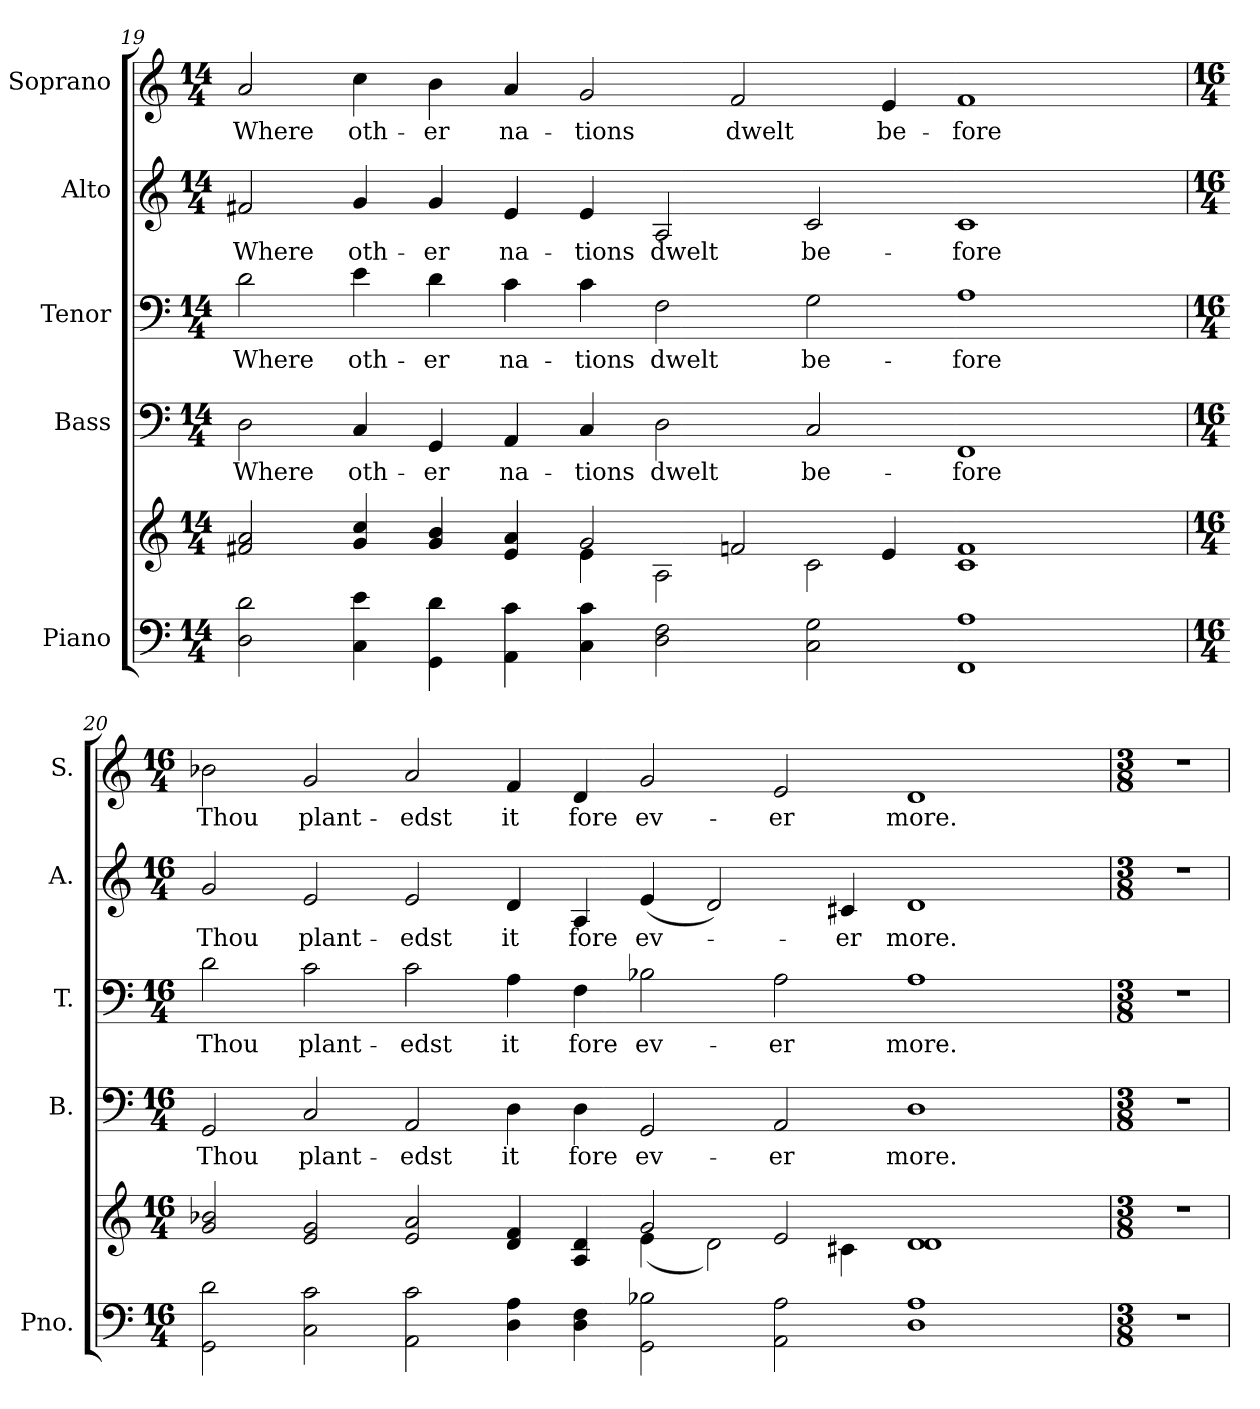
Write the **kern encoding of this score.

**kern	**kern	**kern	**text	**kern	**text	**kern	**text	**kern	**text
*part5	*part5	*part4	*part4	*part3	*part3	*part2	*part2	*part1	*part1
*staff6	*staff5	*staff4	*staff4	*staff3	*staff3	*staff2	*staff2	*staff1	*staff1
*I"Piano	*	*I"Bass	*	*I"Tenor	*	*I"Alto	*	*I"Soprano	*
*I'Pno.	*	*I'B.	*	*I'T.	*	*I'A.	*	*I'S.	*
!!LO:PB:g=z
*clefF4	*clefG2	*clefF4	*	*clefF4	*	*clefG2	*	*clefG2	*
*k[]	*k[]	*k[]	*	*k[]	*	*k[]	*	*k[]	*
*C:	*C:	*C:	*	*C:	*	*C:	*	*C:	*
*M14/4	*M14/4	*M14/4	*	*M14/4	*	*M14/4	*	*M14/4	*
=19	=19	=19	=19	=19	=19	=19	=19	=19	=19
*	*^	*	*	*	*	*	*	*	*
!	!	!	!	!LO:LY:b:color=#000000	!	!	!	!	!	!
!	!	!	!	!	!	!LO:LY:b:color=#000000	!	!	!	!
!	!	!	!	!	!	!	!	!LO:LY:b:color=#000000	!	!
!	!	!	!	!	!	!	!	!	!	!LO:LY:b:color=#000000
2Di\ 2di	2f#Xi/ 2ai	1ryy	2Di\	Where	2di\	Where	2f#Xi/	Where	2ai/	Where
!	!	!	!	!LO:LY:b:color=#000000	!	!	!	!	!	!
!	!	!	!	!	!	!LO:LY:b:color=#000000	!	!	!	!
!	!	!	!	!	!	!	!	!LO:LY:b:color=#000000	!	!
!	!	!	!	!	!	!	!	!	!	!LO:LY:b:color=#000000
4Ci\ 4ei	4gi/ 4cci	.	4Ci/	oth-	4ei\	oth-	4gi/	oth-	4cci\	oth-
!	!	!	!	!LO:LY:b:color=#000000	!	!	!	!	!	!
!	!	!	!	!	!	!LO:LY:b:color=#000000	!	!	!	!
!	!	!	!	!	!	!	!	!LO:LY:b:color=#000000	!	!
!	!	!	!	!	!	!	!	!	!	!LO:LY:b:color=#000000
4GGi\ 4di	4gi/ 4bi	.	4GGi/	-er	4di\	-er	4gi/	-er	4bi\	-er
!	!	!	!	!LO:LY:b:color=#000000	!	!	!	!	!	!
!	!	!	!	!	!	!LO:LY:b:color=#000000	!	!	!	!
!	!	!	!	!	!	!	!	!LO:LY:b:color=#000000	!	!
!	!	!	!	!	!	!	!	!	!	!LO:LY:b:color=#000000
4AAi\ 4ci	4ei/ 4ai	4ryy	4AAi/	na-	4ci\	na-	4ei/	na-	4ai/	na-
!	!	!	!	!LO:LY:b:color=#000000	!	!	!	!	!	!
!	!	!	!	!	!	!LO:LY:b:color=#000000	!	!	!	!
!	!	!	!	!	!	!	!	!LO:LY:b:color=#000000	!	!
!	!	!	!	!	!	!	!	!	!	!LO:LY:b:color=#000000
4Ci\ 4ci	2gi/	4ei\	4Ci/	-tions	4ci\	-tions	4ei/	-tions	2gi/	-tions
!	!	!	!	!LO:LY:b:color=#000000	!	!	!	!	!	!
!	!	!	!	!	!	!LO:LY:b:color=#000000	!	!	!	!
!	!	!	!	!	!	!	!	!LO:LY:b:color=#000000	!	!
2Di\ 2Fi	.	2Ai\	2Di\	dwelt	2Fi\	dwelt	2Ai/	dwelt	.	.
!	!	!	!	!	!	!	!	!	!	!LO:LY:b:color=#000000
.	2fni/	.	.	.	.	.	.	.	2fi/	dwelt
!	!	!	!	!LO:LY:b:color=#000000	!	!	!	!	!	!
!	!	!	!	!	!	!LO:LY:b:color=#000000	!	!	!	!
!	!	!	!	!	!	!	!	!LO:LY:b:color=#000000	!	!
2Ci\ 2Gi	.	2ci\	2Ci/	be-	2Gi\	be-	2ci/	be-	.	.
!	!	!	!	!	!	!	!	!	!	!LO:LY:b:color=#000000
.	4ei/	.	.	.	.	.	.	.	4ei/	be-
!	!	!	!	!LO:LY:b:color=#000000	!	!	!	!	!	!
!	!	!	!	!	!	!LO:LY:b:color=#000000	!	!	!	!
!	!	!	!	!	!	!	!	!LO:LY:b:color=#000000	!	!
!	!	!	!	!	!	!	!	!	!	!LO:LY:b:color=#000000
1FFi 1Ai	1ci 1fi	2ryy	1FFi	-fore	1Ai	-fore	1ci	-fore	1fi	-fore
.	.	2ryy	.	.	.	.	.	.	.	.
=20	=20	=20	=20	=20	=20	=20	=20	=20	=20	=20
*M16/4	*M16/4	*	*M16/4	*	*M16/4	*	*M16/4	*	*M16/4	*
!	!	!	!	!LO:LY:b:color=#000000	!	!	!	!	!	!
!	!	!	!	!	!	!LO:LY:b:color=#000000	!	!	!	!
!	!	!	!	!	!	!	!	!LO:LY:b:color=#000000	!	!
!	!	!	!	!	!	!	!	!	!	!LO:LY:b:color=#000000
2GGi\ 2di	2gi/ 2b-Xi	1ryy	2GGi/	Thou	2di\	Thou	2gi/	Thou	2b-Xi\	Thou
!	!	!	!	!LO:LY:b:color=#000000	!	!	!	!	!	!
!	!	!	!	!	!	!LO:LY:b:color=#000000	!	!	!	!
!	!	!	!	!	!	!	!	!LO:LY:b:color=#000000	!	!
!	!	!	!	!	!	!	!	!	!	!LO:LY:b:color=#000000
2Ci\ 2ci	2ei/ 2gi	.	2Ci/	plant-	2ci\	plant-	2ei/	plant-	2gi/	plant-
!	!	!	!	!LO:LY:b:color=#000000	!	!	!	!	!	!
!	!	!	!	!	!	!LO:LY:b:color=#000000	!	!	!	!
!	!	!	!	!	!	!	!	!LO:LY:b:color=#000000	!	!
!	!	!	!	!	!	!	!	!	!	!LO:LY:b:color=#000000
2AAi\ 2ci	2ei/ 2ai	2ryy	2AAi/	-edst	2ci\	-edst	2ei/	-edst	2ai/	-edst
!	!	!	!	!LO:LY:b:color=#000000	!	!	!	!	!	!
!	!	!	!	!	!	!LO:LY:b:color=#000000	!	!	!	!
!	!	!	!	!	!	!	!	!LO:LY:b:color=#000000	!	!
!	!	!	!	!	!	!	!	!	!	!LO:LY:b:color=#000000
4Di\ 4Ai	4di/ 4fi	2ryy	4Di\	it	4Ai\	it	4di/	it	4fi/	it
!	!	!	!	!LO:LY:b:color=#000000	!	!	!	!	!	!
!	!	!	!	!	!	!LO:LY:b:color=#000000	!	!	!	!
!	!	!	!	!	!	!	!	!LO:LY:b:color=#000000	!	!
!	!	!	!	!	!	!	!	!	!	!LO:LY:b:color=#000000
4Di\ 4Fi	4Ai/ 4di	.	4Di\	fore	4Fi\	fore	4Ai/	fore	4di/	fore
!	!	!	!	!LO:LY:b:color=#000000	!	!	!	!	!	!
!	!	!	!	!	!	!LO:LY:b:color=#000000	!	!	!	!
!	!	!	!	!	!	!	!	!LO:LY:b:color=#000000	!	!
!	!	!	!	!	!	!	!	!	!	!LO:LY:b:color=#000000
2GGi\ 2B-Xi	2gi/	(4ei\	2GGi/	ev-	2B-Xi\	ev-	(4ei/	ev-	2gi/	ev-
.	.	2di\)	.	.	.	.	2di/)	.	.	.
!	!	!	!	!LO:LY:b:color=#000000	!	!	!	!	!	!
!	!	!	!	!	!	!LO:LY:b:color=#000000	!	!	!	!
!	!	!	!	!	!	!	!	!	!	!LO:LY:b:color=#000000
2AAi\ 2Ai	2ei/	.	2AAi/	-er	2Ai\	-er	.	.	2ei/	-er
!	!	!	!	!	!	!	!	!LO:LY:b:color=#000000	!	!
.	.	4c#Xi\	.	.	.	.	4c#Xi/	-er	.	.
!	!	!	!	!LO:LY:b:color=#000000	!	!	!	!	!	!
!	!	!	!	!	!	!LO:LY:b:color=#000000	!	!	!	!
!	!	!	!	!	!	!	!	!LO:LY:b:color=#000000	!	!
!	!	!	!	!	!	!	!	!	!	!LO:LY:b:color=#000000
1Di 1Ai	1di 1di	2ryy	1Di	more.	1Ai	more.	1di	more.	1di	more.
.	.	2ryy	.	.	.	.	.	.	.	.
*	*v	*v	*	*	*	*	*	*	*	*
!!LO:PB:g=z
=21	=21	=21	=21	=21	=21	=21	=21	=21	=21
*M3/8	*M3/8	*M3/8	*	*M3/8	*	*M3/8	*	*M3/8	*
*	*^	*	*	*	*	*	*	*	*
!LO:N:vis=1	!LO:N:vis=1	!	!LO:N:vis=1	!	!LO:N:vis=1	!	!LO:N:vis=1	!	!LO:N:vis=1	!
*	*v	*v	*	*	*	*	*	*	*	*
4.r	4.r	4.r	.	4.r	.	4.r	.	4.r	.
=	=	=	=	=	=	=	=	=	=
*-	*-	*-	*-	*-	*-	*-	*-	*-	*-
